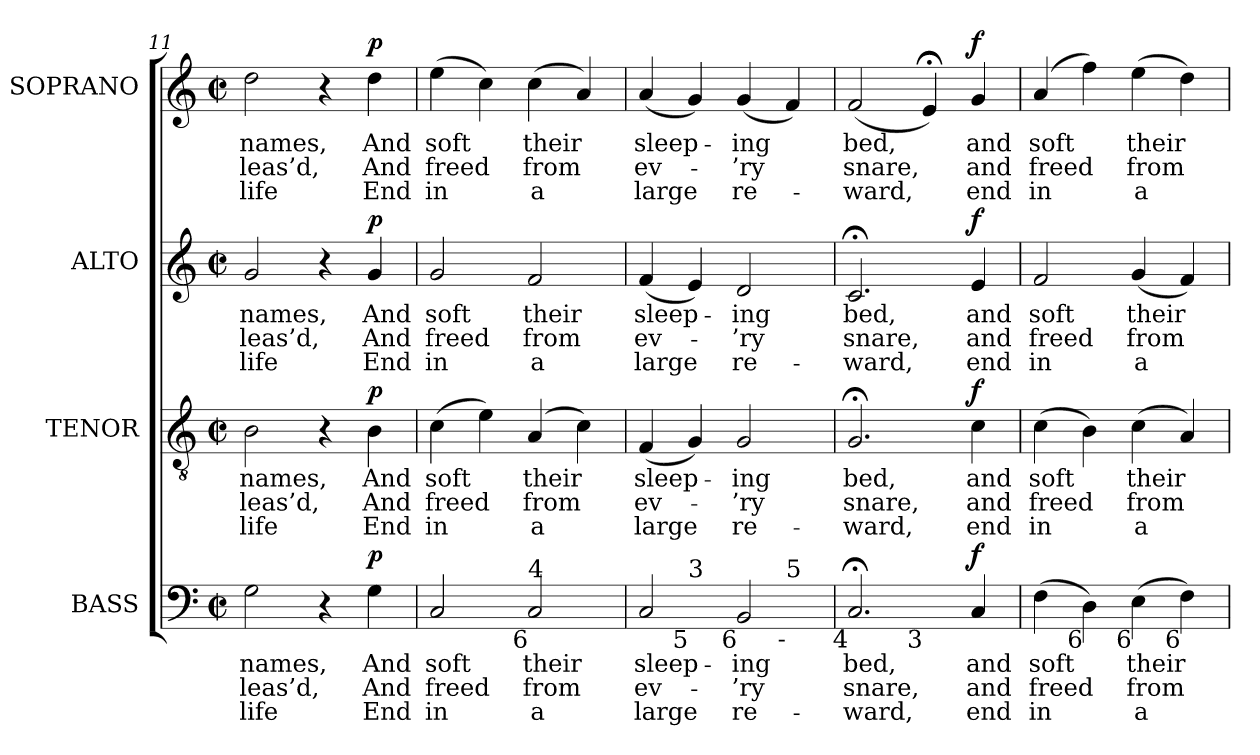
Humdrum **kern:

**kern	**text	**text	**text	**dynam	**kern	**text	**text	**text	**dynam	**kern	**text	**text	**text	**dynam	**kern	**text	**text	**text	**dynam
*part4	*part4	*part4	*part4	*part4	*part3	*part3	*part3	*part3	*part3	*part2	*part2	*part2	*part2	*part2	*part1	*part1	*part1	*part1	*part1
*staff4	*staff4	*staff4	*staff4	*staff4	*staff3	*staff3	*staff3	*staff3	*staff3	*staff2	*staff2	*staff2	*staff2	*staff2	*staff1	*staff1	*staff1	*staff1	*staff1
*I"BASS	*	*	*	*	*I"TENOR	*	*	*	*	*I"ALTO	*	*	*	*	*I"SOPRANO	*	*	*	*
*I'B.	*	*	*	*	*I'T.	*	*	*	*	*I'A.	*	*	*	*	*I'S.	*	*	*	*
*clefF4	*	*	*	*	*clefGv2	*	*	*	*	*clefG2	*	*	*	*	*clefG2	*	*	*	*
*	*	*	*	*	*ITrd7c12	*	*	*	*	*	*	*	*	*	*	*	*	*	*
*k[]	*	*	*	*	*k[]	*	*	*	*	*k[]	*	*	*	*	*k[]	*	*	*	*
*C:	*	*	*	*	*C:	*	*	*	*	*C:	*	*	*	*	*C:	*	*	*	*
*M2/2	*	*	*	*	*M2/2	*	*	*	*	*M2/2	*	*	*	*	*M2/2	*	*	*	*
*met(c|)	*	*	*	*	*met(c|)	*	*	*	*	*met(c|)	*	*	*	*	*met(c|)	*	*	*	*
=11	=11	=11	=11	=11	=11	=11	=11	=11	=11	=11	=11	=11	=11	=11	=11	=11	=11	=11	=11
!	!LO:LY:b:color=#000000	!LO:LY:b:color=#000000	!LO:LY:b:color=#000000	!	!	!	!	!	!	!	!	!	!	!	!	!	!	!	!
!	!	!	!	!	!	!LO:LY:b:color=#000000	!LO:LY:b:color=#000000	!LO:LY:b:color=#000000	!	!	!	!	!	!	!	!	!	!	!
!	!	!	!	!	!	!	!	!	!	!	!LO:LY:b:color=#000000	!LO:LY:b:color=#000000	!LO:LY:b:color=#000000	!	!	!	!	!	!
!	!	!	!	!	!	!	!	!	!	!	!	!	!	!	!	!LO:LY:b:color=#000000	!LO:LY:b:color=#000000	!LO:LY:b:color=#000000	!
2Gi\	names,	-leas’d,	life	.	2BBi\	names,	-leas’d,	life	.	2gi/	names,	-leas’d,	life	.	2ddi\	names,	-leas’d,	life	.
4r	.	.	.	.	4r	.	.	.	.	4r	.	.	.	.	4r	.	.	.	.
!	!LO:LY:b:color=#000000	!LO:LY:b:color=#000000	!LO:LY:b:color=#000000	!	!	!	!	!	!	!	!	!	!	!	!	!	!	!	!
!	!	!	!	!	!	!LO:LY:b:color=#000000	!LO:LY:b:color=#000000	!LO:LY:b:color=#000000	!	!	!	!	!	!	!	!	!	!	!
!	!	!	!	!	!	!	!	!	!	!	!LO:LY:b:color=#000000	!LO:LY:b:color=#000000	!LO:LY:b:color=#000000	!	!	!	!	!	!
!	!	!	!	!	!	!	!	!	!	!	!	!	!	!	!	!LO:LY:b:color=#000000	!LO:LY:b:color=#000000	!LO:LY:b:color=#000000	!
4Gi\	And	And	End	p	4BBi\	And	And	End	p	4gi/	And	And	End	p	4ddi\	And	And	End	p
=12	=12	=12	=12	=12	=12	=12	=12	=12	=12	=12	=12	=12	=12	=12	=12	=12	=12	=12	=12
!	!LO:LY:b:color=#000000	!LO:LY:b:color=#000000	!LO:LY:b:color=#000000	!	!	!	!	!	!	!	!	!	!	!	!	!	!	!	!
!	!	!	!	!	!	!LO:LY:b:color=#000000	!LO:LY:b:color=#000000	!LO:LY:b:color=#000000	!	!	!	!	!	!	!	!	!	!	!
!	!	!	!	!	!	!	!	!	!	!	!LO:LY:b:color=#000000	!LO:LY:b:color=#000000	!LO:LY:b:color=#000000	!	!	!	!	!	!
!	!	!	!	!	!	!	!	!	!	!	!	!	!	!	!	!LO:LY:b:color=#000000	!LO:LY:b:color=#000000	!LO:LY:b:color=#000000	!
2Ci/	soft	freed	in	.	(4Ci\	soft	freed	in	.	2gi/	soft	freed	in	.	(4eei\	soft	freed	in	.
.	.	.	.	.	4Ei\)	.	.	.	.	.	.	.	.	.	4cci\)	.	.	.	.
!	!LO:LY:b:color=#000000	!LO:LY:b:color=#000000	!LO:LY:b:color=#000000	!	!	!	!	!	!	!	!	!	!	!	!	!	!	!	!
!	!	!	!	!	!	!LO:LY:b:color=#000000	!LO:LY:b:color=#000000	!LO:LY:b:color=#000000	!	!	!	!	!	!	!	!	!	!	!
!	!	!	!	!	!	!	!	!	!	!	!LO:LY:b:color=#000000	!LO:LY:b:color=#000000	!LO:LY:b:color=#000000	!	!	!	!	!	!
!LO:TX:b:rj:t=6	!	!	!	!	!	!	!	!	!	!	!	!	!	!	!	!	!	!	!
!LO:TX:t=4	!	!	!	!	!	!	!	!	!	!	!	!	!	!	!	!	!	!	!
!	!	!	!	!	!	!	!	!	!	!	!	!	!	!	!	!LO:LY:b:color=#000000	!LO:LY:b:color=#000000	!LO:LY:b:color=#000000	!
2Ci/	their	from	a	.	(4AAi/	their	from	a	.	2fi/	their	from	a	.	(4cci\	their	from	a	.
.	.	.	.	.	4Ci\)	.	.	.	.	.	.	.	.	.	4ai/)	.	.	.	.
!!LO:PB:g=z
=13	=13	=13	=13	=13	=13	=13	=13	=13	=13	=13	=13	=13	=13	=13	=13	=13	=13	=13	=13
!	!LO:LY:b:color=#000000	!LO:LY:b:color=#000000	!LO:LY:b:color=#000000	!	!	!	!	!	!	!	!	!	!	!	!	!	!	!	!
!	!	!	!	!	!	!LO:LY:b:color=#000000	!LO:LY:b:color=#000000	!LO:LY:b:color=#000000	!	!	!	!	!	!	!	!	!	!	!
!	!	!	!	!	!	!	!	!	!	!	!LO:LY:b:color=#000000	!LO:LY:b:color=#000000	!LO:LY:b:color=#000000	!	!	!	!	!	!
!LO:TX:b:t=Notes&colon;	!	!	!	!	!	!	!	!	!	!	!	!	!	!	!	!	!	!	!
!LO:TX:t=Thomas Clark’s	!	!	!	!	!	!	!	!	!	!	!	!	!	!	!	!	!	!	!
!LO:TX:i:t=The Congregational Harmonist, or Clerk	!	!	!	!	!	!	!	!	!	!	!	!	!	!	!	!	!	!	!
!LO:TX:t=’	!	!	!	!	!	!	!	!	!	!	!	!	!	!	!	!	!	!	!
!LO:TX:i:t=s Companion	!	!	!	!	!	!	!	!	!	!	!	!	!	!	!	!	!	!	!
!LO:TX:t=was published in 32 numbered parts (each	!	!	!	!	!	!	!	!	!	!	!	!	!	!	!	!	!	!	!
!LO:TX:t=consisting of 18 pages), grouped into four books (eight parts per book). The pages are consecutively paginated	!	!	!	!	!	!	!	!	!	!	!	!	!	!	!	!	!	!	!
!LO:TX:t=throughout the work as a whole. This setting appears in no. 28, which was advertised on p128 of No. 48, Vol. 4,	!	!	!	!	!	!	!	!	!	!	!	!	!	!	!	!	!	!	!
!LO:TX:t=of	!	!	!	!	!	!	!	!	!	!	!	!	!	!	!	!	!	!	!
!LO:TX:i:t=The Musical World	!	!	!	!	!	!	!	!	!	!	!	!	!	!	!	!	!	!	!
!LO:TX:t=, on 10 February 1837.	!	!	!	!	!	!	!	!	!	!	!	!	!	!	!	!	!	!	!
!LO:TX:t=This setting is attributed ‘T. Clark’ in	!	!	!	!	!	!	!	!	!	!	!	!	!	!	!	!	!	!	!
!LO:TX:i:t=The Congregational Harmonist,	!	!	!	!	!	!	!	!	!	!	!	!	!	!	!	!	!	!	!
!LO:TX:t=where it is marked with a crossed circle, a	!	!	!	!	!	!	!	!	!	!	!	!	!	!	!	!	!	!	!
!LO:TX:t=symbol used in that book to indicate ‘originals’ (i.e. tunes not previously published).	!	!	!	!	!	!	!	!	!	!	!	!	!	!	!	!	!	!	!
!LO:TX:t=The order of parts in the source is Alto - Tenor - Air - Bass, with the Alto and Tenor parts given in the treble clef an	!	!	!	!	!	!	!	!	!	!	!	!	!	!	!	!	!	!	!
!LO:TX:t=octave above sounding pitch.	!	!	!	!	!	!	!	!	!	!	!	!	!	!	!	!	!	!	!
!LO:TX:t=Only the first verse of the text is given in the source&colon; subsequent verses have here been added editorially.	!	!	!	!	!	!	!	!	!	!	!	!	!	!	!	!	!	!	!
!LO:TX:t=In addition to the figured bass in the source, which is reproduced here, the notes sung by the alto part in bars 8-9	!	!	!	!	!	!	!	!	!	!	!	!	!	!	!	!	!	!	!
!LO:TX:t=are shown in the source in small notes on the Air staff, to encourage their use in keyboard accompaniment of the	!	!	!	!	!	!	!	!	!	!	!	!	!	!	!	!	!	!	!
!LO:TX:t=piece&colon; these have been omitted from the present edition.	!	!	!	!	!	!	!	!	!	!	!	!	!	!	!	!	!	!	!
!LO:TX:b:rj:t=6	!	!	!	!	!	!	!	!	!	!	!	!	!	!	!	!	!	!	!
!LO:TX:t=4	!	!	!	!	!	!	!	!	!	!	!	!	!	!	!	!	!	!	!
!	!	!	!	!	!	!	!	!	!	!	!	!	!	!	!	!LO:LY:b:color=#000000	!LO:LY:b:color=#000000	!LO:LY:b:color=#000000	!
*^	*	*	*	*	*	*	*	*	*	*	*	*	*	*	*	*	*	*	*
*	*^	*	*	*	*	*	*	*	*	*	*	*	*	*	*	*	*	*	*	*
2Ci/	4ryy	2.ryy	sleep-	ev-	large	.	(4FFi/	sleep-	ev-	large	.	(4fi/	sleep-	ev-	large	.	(4ai/	sleep-	ev-	large	.
!	!LO:TX:b:rj:t=5	!	!	!	!	!	!	!	!	!	!	!	!	!	!	!	!	!	!	!	!
!	!LO:TX:t=3	!	!	!	!	!	!	!	!	!	!	!	!	!	!	!	!	!	!	!	!
.	2.ryy	.	.	.	.	.	4GGi/)	.	.	.	.	4ei/)	.	.	.	.	4gi/)	.	.	.	.
!	!	!	!LO:LY:b:color=#000000	!LO:LY:b:color=#000000	!LO:LY:b:color=#000000	!	!	!	!	!	!	!	!	!	!	!	!	!	!	!	!
!	!	!	!	!	!	!	!	!LO:LY:b:color=#000000	!LO:LY:b:color=#000000	!LO:LY:b:color=#000000	!	!	!	!	!	!	!	!	!	!	!
!	!	!	!	!	!	!	!	!	!	!	!	!	!LO:LY:b:color=#000000	!LO:LY:b:color=#000000	!LO:LY:b:color=#000000	!	!	!	!	!	!
!LO:TX:b:rj:t=6	!	!	!	!	!	!	!	!	!	!	!	!	!	!	!	!	!	!	!	!	!
!	!	!	!	!	!	!	!	!	!	!	!	!	!	!	!	!	!	!LO:LY:b:color=#000000	!LO:LY:b:color=#000000	!LO:LY:b:color=#000000	!
2BBi/	.	.	-ing	-’ry	re-	.	2GGi/	-ing	-’ry	re-	.	2di/	-ing	-’ry	re-	.	(4gi/	-ing	-’ry	re-	.
!	!	!LO:TX:b:rj:t=-	!	!	!	!	!	!	!	!	!	!	!	!	!	!	!	!	!	!	!
!	!	!LO:TX:t=5	!	!	!	!	!	!	!	!	!	!	!	!	!	!	!	!	!	!	!
.	.	4ryy	.	.	.	.	.	.	.	.	.	.	.	.	.	.	4fi/)	.	.	.	.
*v	*v	*v	*	*	*	*	*	*	*	*	*	*	*	*	*	*	*	*	*	*	*
=14	=14	=14	=14	=14	=14	=14	=14	=14	=14	=14	=14	=14	=14	=14	=14	=14	=14	=14	=14
*^	*	*	*	*	*	*	*	*	*	*	*	*	*	*	*	*	*	*	*
*	*^	*	*	*	*	*	*	*	*	*	*	*	*	*	*	*	*	*	*	*
!	!	!	!LO:LY:b:color=#000000	!LO:LY:b:color=#000000	!LO:LY:b:color=#000000	!	!	!	!	!	!	!	!	!	!	!	!	!	!	!	!
*v	*v	*v	*	*	*	*	*	*	*	*	*	*	*	*	*	*	*	*	*	*	*
*^	*	*	*	*	*	*	*	*	*	*	*	*	*	*	*	*	*	*	*
*	*^	*	*	*	*	*	*	*	*	*	*	*	*	*	*	*	*	*	*	*
!	!	!	!	!	!	!	!	!LO:LY:b:color=#000000	!LO:LY:b:color=#000000	!LO:LY:b:color=#000000	!	!	!	!	!	!	!	!	!	!	!
*v	*v	*v	*	*	*	*	*	*	*	*	*	*	*	*	*	*	*	*	*	*	*
*^	*	*	*	*	*	*	*	*	*	*	*	*	*	*	*	*	*	*	*
*	*^	*	*	*	*	*	*	*	*	*	*	*	*	*	*	*	*	*	*	*
!	!	!	!	!	!	!	!	!	!	!	!	!	!LO:LY:b:color=#000000	!LO:LY:b:color=#000000	!LO:LY:b:color=#000000	!	!	!	!	!	!
*v	*v	*v	*	*	*	*	*	*	*	*	*	*	*	*	*	*	*	*	*	*	*
*^	*	*	*	*	*	*	*	*	*	*	*	*	*	*	*	*	*	*	*
*	*^	*	*	*	*	*	*	*	*	*	*	*	*	*	*	*	*	*	*	*
!LO:TX:b:rj:t=4	!	!	!	!	!	!	!	!	!	!	!	!	!	!	!	!	!	!	!	!	!
!	!	!	!	!	!	!	!	!	!	!	!	!	!	!	!	!	!	!LO:LY:b:color=#000000	!LO:LY:b:color=#000000	!LO:LY:b:color=#000000	!
*	*v	*v	*	*	*	*	*	*	*	*	*	*	*	*	*	*	*	*	*	*	*
2.C;i/	2ryy	bed,	snare,	-ward,	.	2.GG;i/	bed,	snare,	-ward,	.	2.c;i/	bed,	snare,	-ward,	.	(2fi/	bed,	snare,	-ward,	.
!	!LO:TX:b:rj:t=3	!	!	!	!	!	!	!	!	!	!	!	!	!	!	!	!	!	!	!
.	2ryy	.	.	.	.	.	.	.	.	.	.	.	.	.	.	4e;i/)	.	.	.	.
!	!	!LO:LY:b:color=#000000	!LO:LY:b:color=#000000	!LO:LY:b:color=#000000	!	!	!	!	!	!	!	!	!	!	!	!	!	!	!	!
!	!	!	!	!	!	!	!LO:LY:b:color=#000000	!LO:LY:b:color=#000000	!LO:LY:b:color=#000000	!	!	!	!	!	!	!	!	!	!	!
!	!	!	!	!	!	!	!	!	!	!	!	!LO:LY:b:color=#000000	!LO:LY:b:color=#000000	!LO:LY:b:color=#000000	!	!	!	!	!	!
!	!	!	!	!	!	!	!	!	!	!	!	!	!	!	!	!	!LO:LY:b:color=#000000	!LO:LY:b:color=#000000	!LO:LY:b:color=#000000	!
4Ci/	.	and	and	end	f	4Ci\	and	and	end	f	4ei/	and	and	end	f	4gi/	and	and	end	f
*v	*v	*	*	*	*	*	*	*	*	*	*	*	*	*	*	*	*	*	*	*
=15	=15	=15	=15	=15	=15	=15	=15	=15	=15	=15	=15	=15	=15	=15	=15	=15	=15	=15	=15
*^	*	*	*	*	*	*	*	*	*	*	*	*	*	*	*	*	*	*	*
!	!	!LO:LY:b:color=#000000	!LO:LY:b:color=#000000	!LO:LY:b:color=#000000	!	!	!	!	!	!	!	!	!	!	!	!	!	!	!	!
*v	*v	*	*	*	*	*	*	*	*	*	*	*	*	*	*	*	*	*	*	*
*^	*	*	*	*	*	*	*	*	*	*	*	*	*	*	*	*	*	*	*
!	!	!	!	!	!	!	!LO:LY:b:color=#000000	!LO:LY:b:color=#000000	!LO:LY:b:color=#000000	!	!	!	!	!	!	!	!	!	!	!
*v	*v	*	*	*	*	*	*	*	*	*	*	*	*	*	*	*	*	*	*	*
*^	*	*	*	*	*	*	*	*	*	*	*	*	*	*	*	*	*	*	*
!	!	!	!	!	!	!	!	!	!	!	!	!LO:LY:b:color=#000000	!LO:LY:b:color=#000000	!LO:LY:b:color=#000000	!	!	!	!	!	!
*v	*v	*	*	*	*	*	*	*	*	*	*	*	*	*	*	*	*	*	*	*
*^	*	*	*	*	*	*	*	*	*	*	*	*	*	*	*	*	*	*	*
!	!	!	!	!	!	!	!	!	!	!	!	!	!	!	!	!	!LO:LY:b:color=#000000	!LO:LY:b:color=#000000	!LO:LY:b:color=#000000	!
*v	*v	*	*	*	*	*	*	*	*	*	*	*	*	*	*	*	*	*	*	*
(4Fi\	soft	freed	in	.	(4Ci\	soft	freed	in	.	2fi/	soft	freed	in	.	(4ai/	soft	freed	in	.
!LO:TX:b:rj:t=6	!	!	!	!	!	!	!	!	!	!	!	!	!	!	!	!	!	!	!
4Di\)	.	.	.	.	4BBi\)	.	.	.	.	.	.	.	.	.	4ffi\)	.	.	.	.
!	!LO:LY:b:color=#000000	!LO:LY:b:color=#000000	!LO:LY:b:color=#000000	!	!	!	!	!	!	!	!	!	!	!	!	!	!	!	!
!	!	!	!	!	!	!LO:LY:b:color=#000000	!LO:LY:b:color=#000000	!LO:LY:b:color=#000000	!	!	!	!	!	!	!	!	!	!	!
!	!	!	!	!	!	!	!	!	!	!	!LO:LY:b:color=#000000	!LO:LY:b:color=#000000	!LO:LY:b:color=#000000	!	!	!	!	!	!
!LO:TX:b:rj:t=6	!	!	!	!	!	!	!	!	!	!	!	!	!	!	!	!	!	!	!
!	!	!	!	!	!	!	!	!	!	!	!	!	!	!	!	!LO:LY:b:color=#000000	!LO:LY:b:color=#000000	!LO:LY:b:color=#000000	!
(4Ei\	their	from	a	.	(4Ci\	their	from	a	.	(4gi/	their	from	a	.	(4eei\	their	from	a	.
!LO:TX:b:rj:t=6	!	!	!	!	!	!	!	!	!	!	!	!	!	!	!	!	!	!	!
4Fi\)	.	.	.	.	4AAi/)	.	.	.	.	4fi/)	.	.	.	.	4ddi\)	.	.	.	.
=	=	=	=	=	=	=	=	=	=	=	=	=	=	=	=	=	=	=	=
*-	*-	*-	*-	*-	*-	*-	*-	*-	*-	*-	*-	*-	*-	*-	*-	*-	*-	*-	*-
